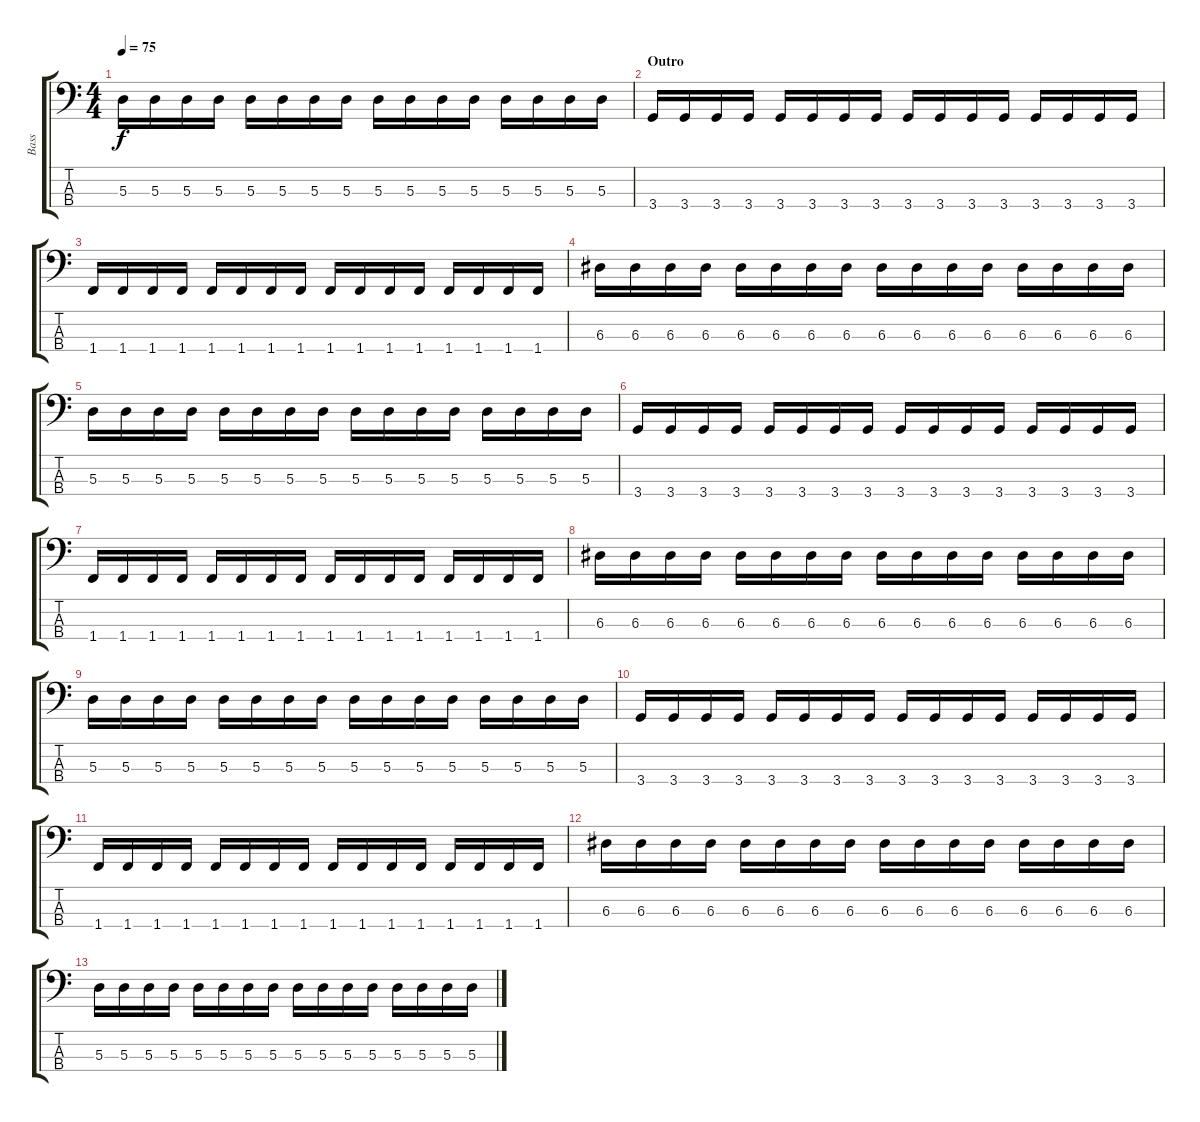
\track ("Bass" "Bass") {instrument electricbassfinger}
\staff {score tabs}
\tuning (G2 D2 A1 E1) {hide}
\ts (4 4)
\tempo 75
\clef f4
\ks c
5.3.16{dy f} 5.3.16 5.3.16 5.3.16 5.3.16 5.3.16 5.3.16 5.3.16 5.3.16 5.3.16 5.3.16 5.3.16 5.3.16 5.3.16 5.3.16 5.3.16 |
\section ("" "Outro")
3.4.16 3.4.16 3.4.16 3.4.16 3.4.16 3.4.16 3.4.16 3.4.16 3.4.16 3.4.16 3.4.16 3.4.16 3.4.16 3.4.16 3.4.16 3.4.16 |
1.4.16 1.4.16 1.4.16 1.4.16 1.4.16 1.4.16 1.4.16 1.4.16 1.4.16 1.4.16 1.4.16 1.4.16 1.4.16 1.4.16 1.4.16 1.4.16 |
6.3.16 6.3.16 6.3.16 6.3.16 6.3.16 6.3.16 6.3.16 6.3.16 6.3.16 6.3.16 6.3.16 6.3.16 6.3.16 6.3.16 6.3.16 6.3.16 |
5.3.16 5.3.16 5.3.16 5.3.16 5.3.16 5.3.16 5.3.16 5.3.16 5.3.16 5.3.16 5.3.16 5.3.16 5.3.16 5.3.16 5.3.16 5.3.16 |
3.4.16 3.4.16 3.4.16 3.4.16 3.4.16 3.4.16 3.4.16 3.4.16 3.4.16 3.4.16 3.4.16 3.4.16 3.4.16 3.4.16 3.4.16 3.4.16 |
1.4.16 1.4.16 1.4.16 1.4.16 1.4.16 1.4.16 1.4.16 1.4.16 1.4.16 1.4.16 1.4.16 1.4.16 1.4.16 1.4.16 1.4.16 1.4.16 |
6.3.16 6.3.16 6.3.16 6.3.16 6.3.16 6.3.16 6.3.16 6.3.16 6.3.16 6.3.16 6.3.16 6.3.16 6.3.16 6.3.16 6.3.16 6.3.16 |
5.3.16{volume 0} 5.3.16 5.3.16 5.3.16 5.3.16 5.3.16 5.3.16 5.3.16 5.3.16 5.3.16 5.3.16 5.3.16 5.3.16 5.3.16 5.3.16 5.3.16 |
3.4.16 3.4.16 3.4.16 3.4.16 3.4.16 3.4.16 3.4.16 3.4.16 3.4.16 3.4.16 3.4.16 3.4.16 3.4.16 3.4.16 3.4.16 3.4.16 |
1.4.16 1.4.16 1.4.16 1.4.16 1.4.16 1.4.16 1.4.16 1.4.16 1.4.16 1.4.16 1.4.16 1.4.16 1.4.16 1.4.16 1.4.16 1.4.16 |
6.3.16 6.3.16 6.3.16 6.3.16 6.3.16 6.3.16 6.3.16 6.3.16 6.3.16 6.3.16 6.3.16 6.3.16 6.3.16 6.3.16 6.3.16 6.3.16 |
5.3.16 5.3.16 5.3.16 5.3.16 5.3.16 5.3.16 5.3.16 5.3.16 5.3.16 5.3.16 5.3.16 5.3.16 5.3.16 5.3.16 5.3.16 5.3.16
